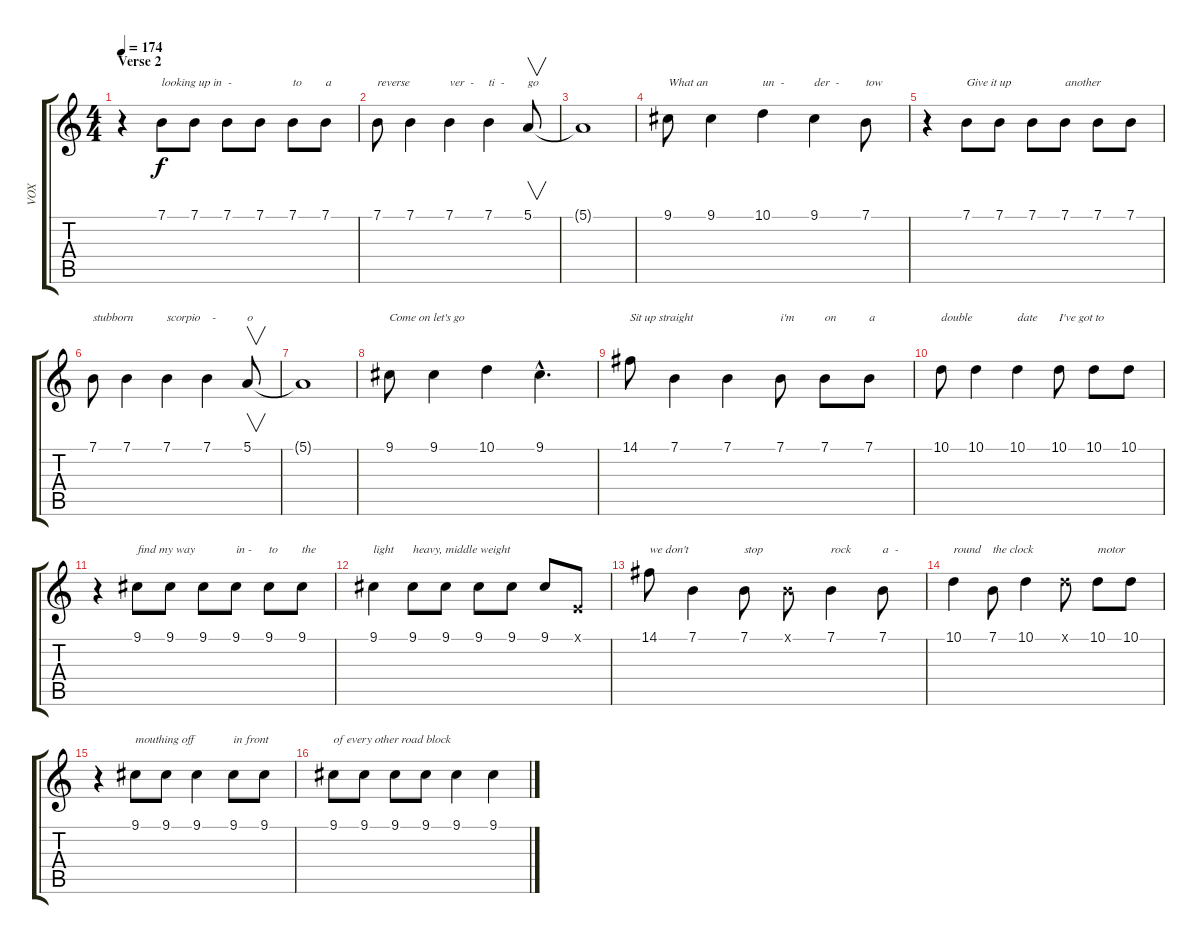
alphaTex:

\track ("VOX" "VOX") {instrument lead6voice}
\staff {score tabs}
\tuning (E4 B3 G3 D3 A2 E2) {hide}
\ts (4 4)
\section ("" "Verse 2")
\tempo 174
\clef g2
\ks c
r.4{dy f} 7.1.8{txt "looking up in  -"} 7.1.8 7.1.8 7.1.8 7.1.8{txt "to"} 7.1.8{txt "a"} |
7.1.8{txt "reverse "} 7.1.4 7.1.4{txt "ver  -"} 7.1.4{txt "ti  -"} 5.1.8{v txt "go"} |
5.1{t}.1 |
9.1.8{txt "What an"} 9.1.4 10.1.4{txt "un  -"} 9.1.4{txt "der  -"} 7.1.8{txt "tow"} |
r.4 7.1.8{txt "Give it up"} 7.1.8 7.1.8 7.1.8{txt "another"} 7.1.8 7.1.8 |
7.1.8{txt "stubborn"} 7.1.4 7.1.4{txt "scorpio    -"} 7.1.4 5.1.8{v txt "o"} |
5.1{t}.1 |
9.1.8{txt "Come on let's go"} 9.1.4 10.1.4 9.1{hac}.4{d} |
14.1.8{txt "Sit up straight"} 7.1.4 7.1.4 7.1.8{txt "i'm "} 7.1.8{txt "on"} 7.1.8{txt "a"} |
10.1.8{txt "double"} 10.1.4 10.1.4{txt "date"} 10.1.8{txt "I've got to"} 10.1.8 10.1.8 |
r.4 9.1.8{txt "find my way"} 9.1.8 9.1.8 9.1.8{txt "in -"} 9.1.8{txt "to"} 9.1.8{txt "the"} |
9.1.4{txt "light"} 9.1.8{txt "heavy, middle weight"} 9.1.8 9.1.8 9.1.8 9.1.8 0.1{x}.8 |
14.1.8{txt "we don't"} 7.1.4 7.1.8{txt "stop"} 7.1{x}.8 7.1.4{txt "rock "} 7.1.8{txt "a  -"} |
10.1.4{txt "round"} 7.1.8{txt "the clock"} 10.1.4 10.1{x}.8 10.1.8{txt "motor"} 10.1.8 |
r.4 9.1.8{txt "mouthing off"} 9.1.8 9.1.4 9.1.8{txt "in front"} 9.1.8 |
9.1.8{txt "of every other road block"} 9.1.8 9.1.8 9.1.8 9.1.4 9.1.4
